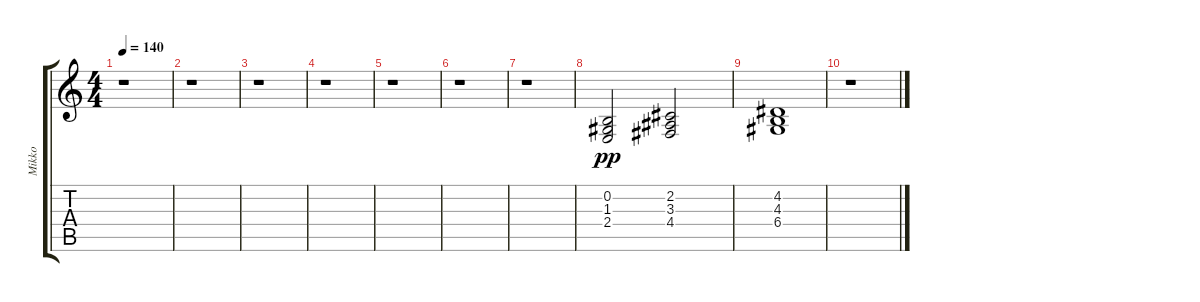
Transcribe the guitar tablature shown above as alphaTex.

\track ("Mikko" "Mikko") {instrument acousticgrandpiano}
\staff {score tabs}
\tuning (E4 B3 G3 D3 A2 E2) {hide}
\ts (4 4)
\tempo 140
\clef g2
\ks c
r.1{dy pp} |
r.1 |
r.1 |
r.1 |
r.1 |
r.1 |
r.1 |
(0.2 1.3 2.4).2{volume 8 instrument acousticgrandpiano} (2.2 3.3 4.4).2 |
(4.2 4.3 6.4).1 |
r.1
